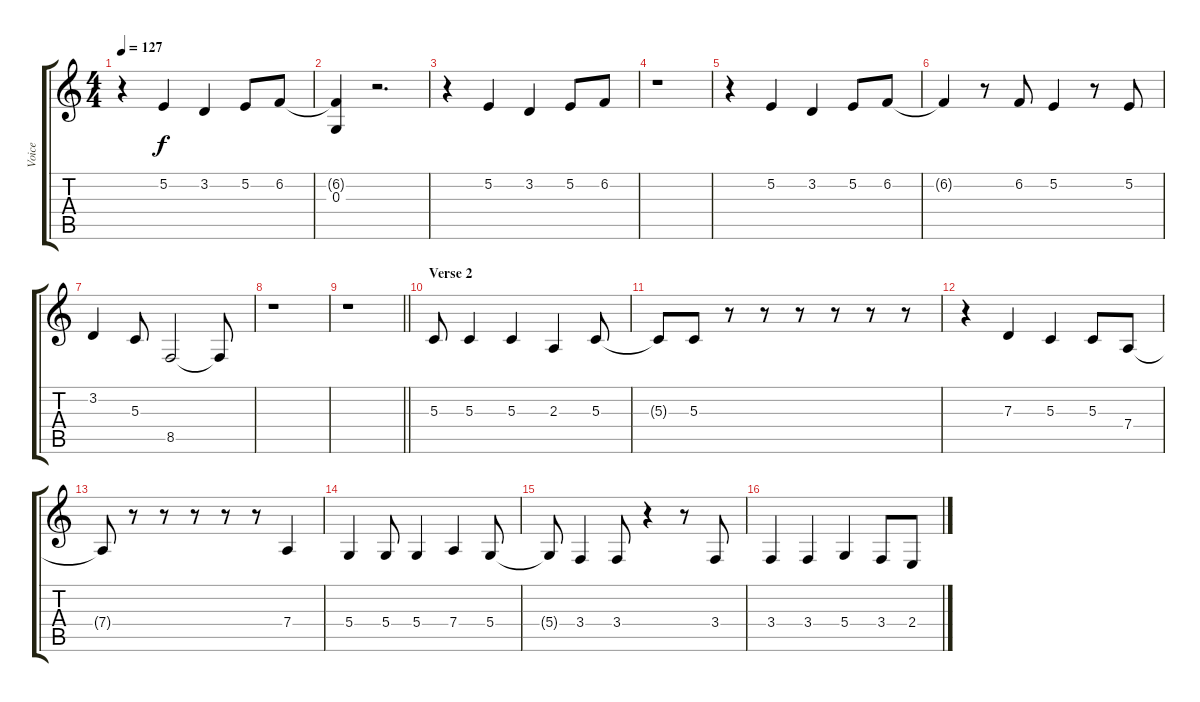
\track ("Voice" "Voice") {instrument lead6voice}
\staff {score tabs}
\tuning (E4 B3 G3 D3 A2 E2) {hide}
\ts (4 4)
\tempo 127
\clef g2
\ks c
r.4{dy f} 5.2.4 3.2.4 5.2.8 6.2.8 |
(6.2{t} 0.3).4 r.2{d} |
r.4 5.2.4 3.2.4 5.2.8 6.2.8 |
r.1 |
r.4 5.2.4 3.2.4 5.2.8 6.2.8 |
6.2{t}.4 r.8 6.2.8 5.2.4 r.8 5.2.8 |
3.2.4 5.3.8 8.5.2 8.5{t}.8 |
r.1 |
\barLineRight lightlight
r.1 |
\section ("" "Verse 2")
5.3.8 5.3.4 5.3.4 2.3.4 5.3.8 |
5.3{t}.8 5.3.8 r.8 r.8 r.8 r.8 r.8 r.8 |
r.4 7.3.4 5.3.4 5.3.8 7.4.8 |
7.4{t}.8 r.8 r.8 r.8 r.8 r.8 7.4.4 |
5.4.4 5.4.8 5.4.4 7.4.4 5.4.8 |
5.4{t}.8 3.4.4 3.4.8 r.4 r.8 3.4.8 |
3.4.4 3.4.4 5.4.4 3.4.8 2.4.8
